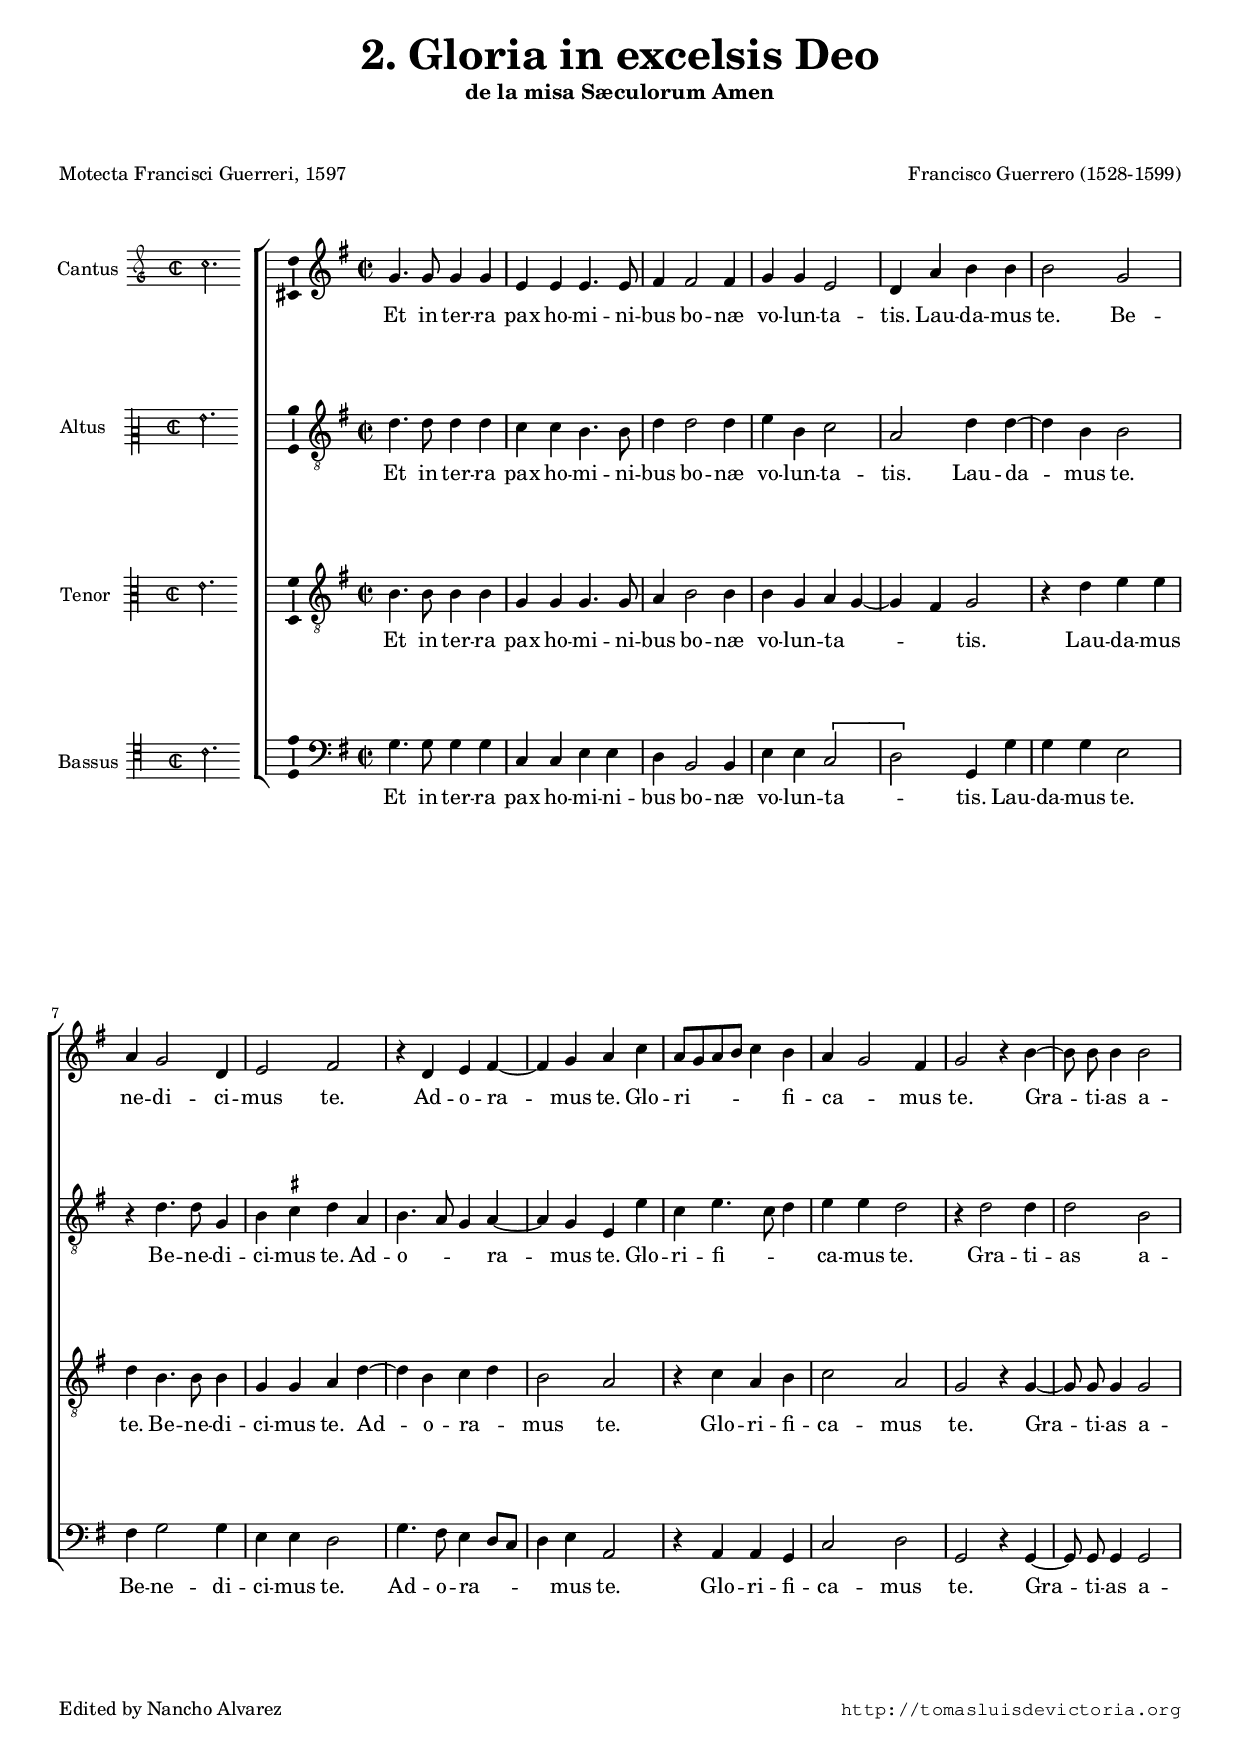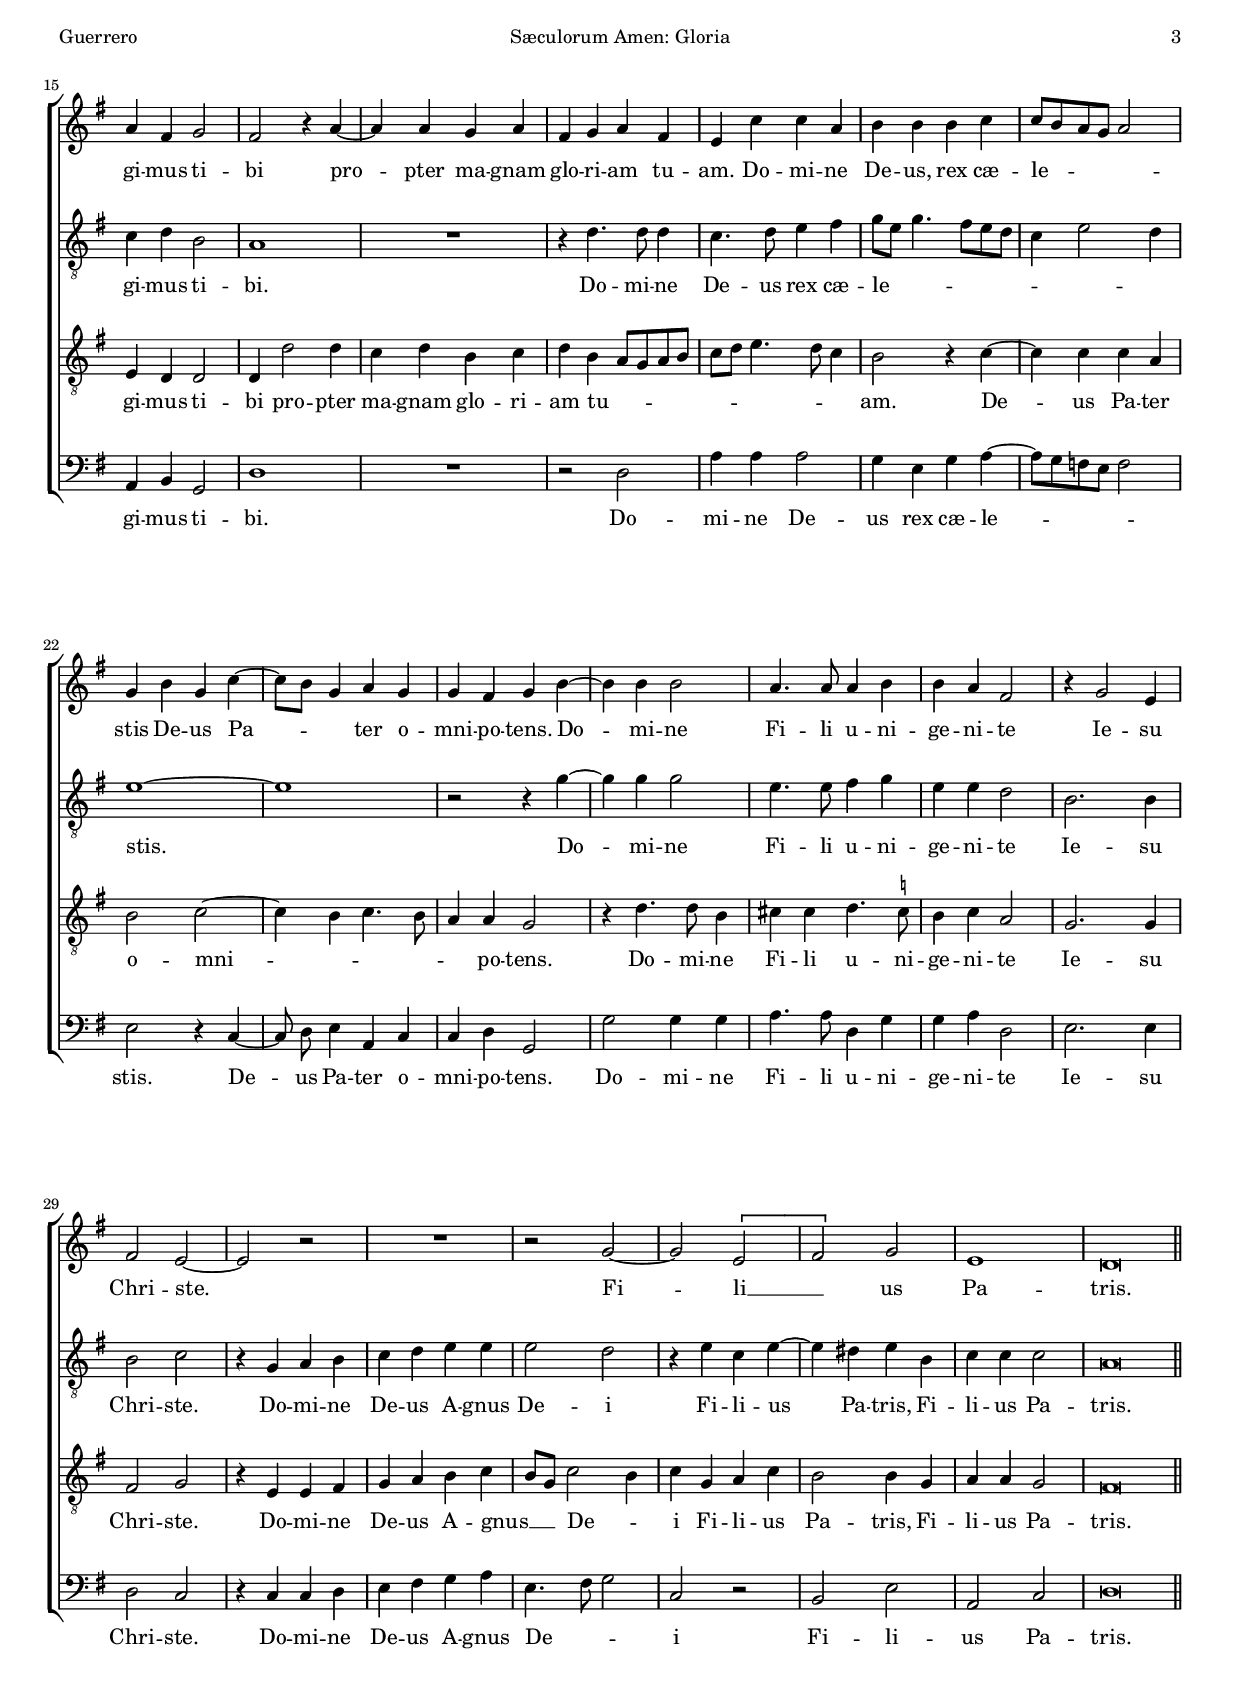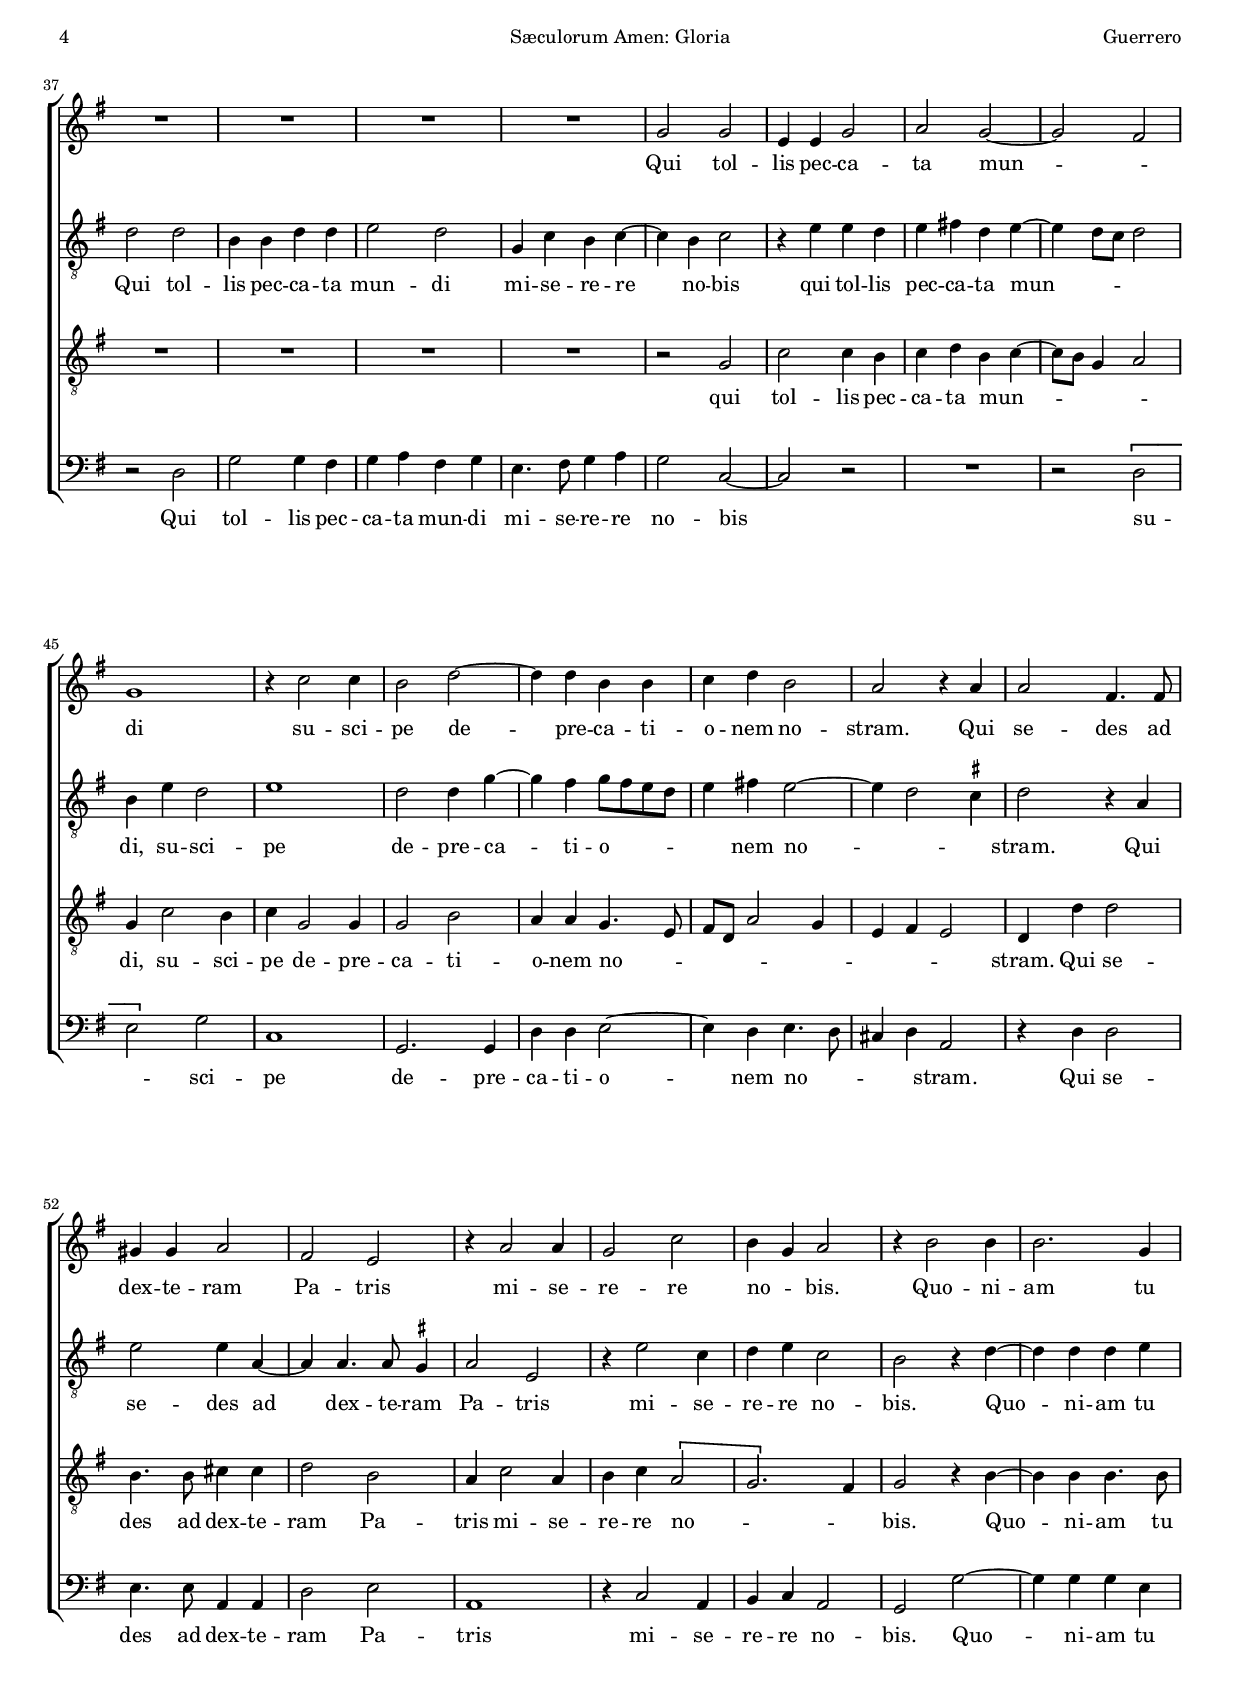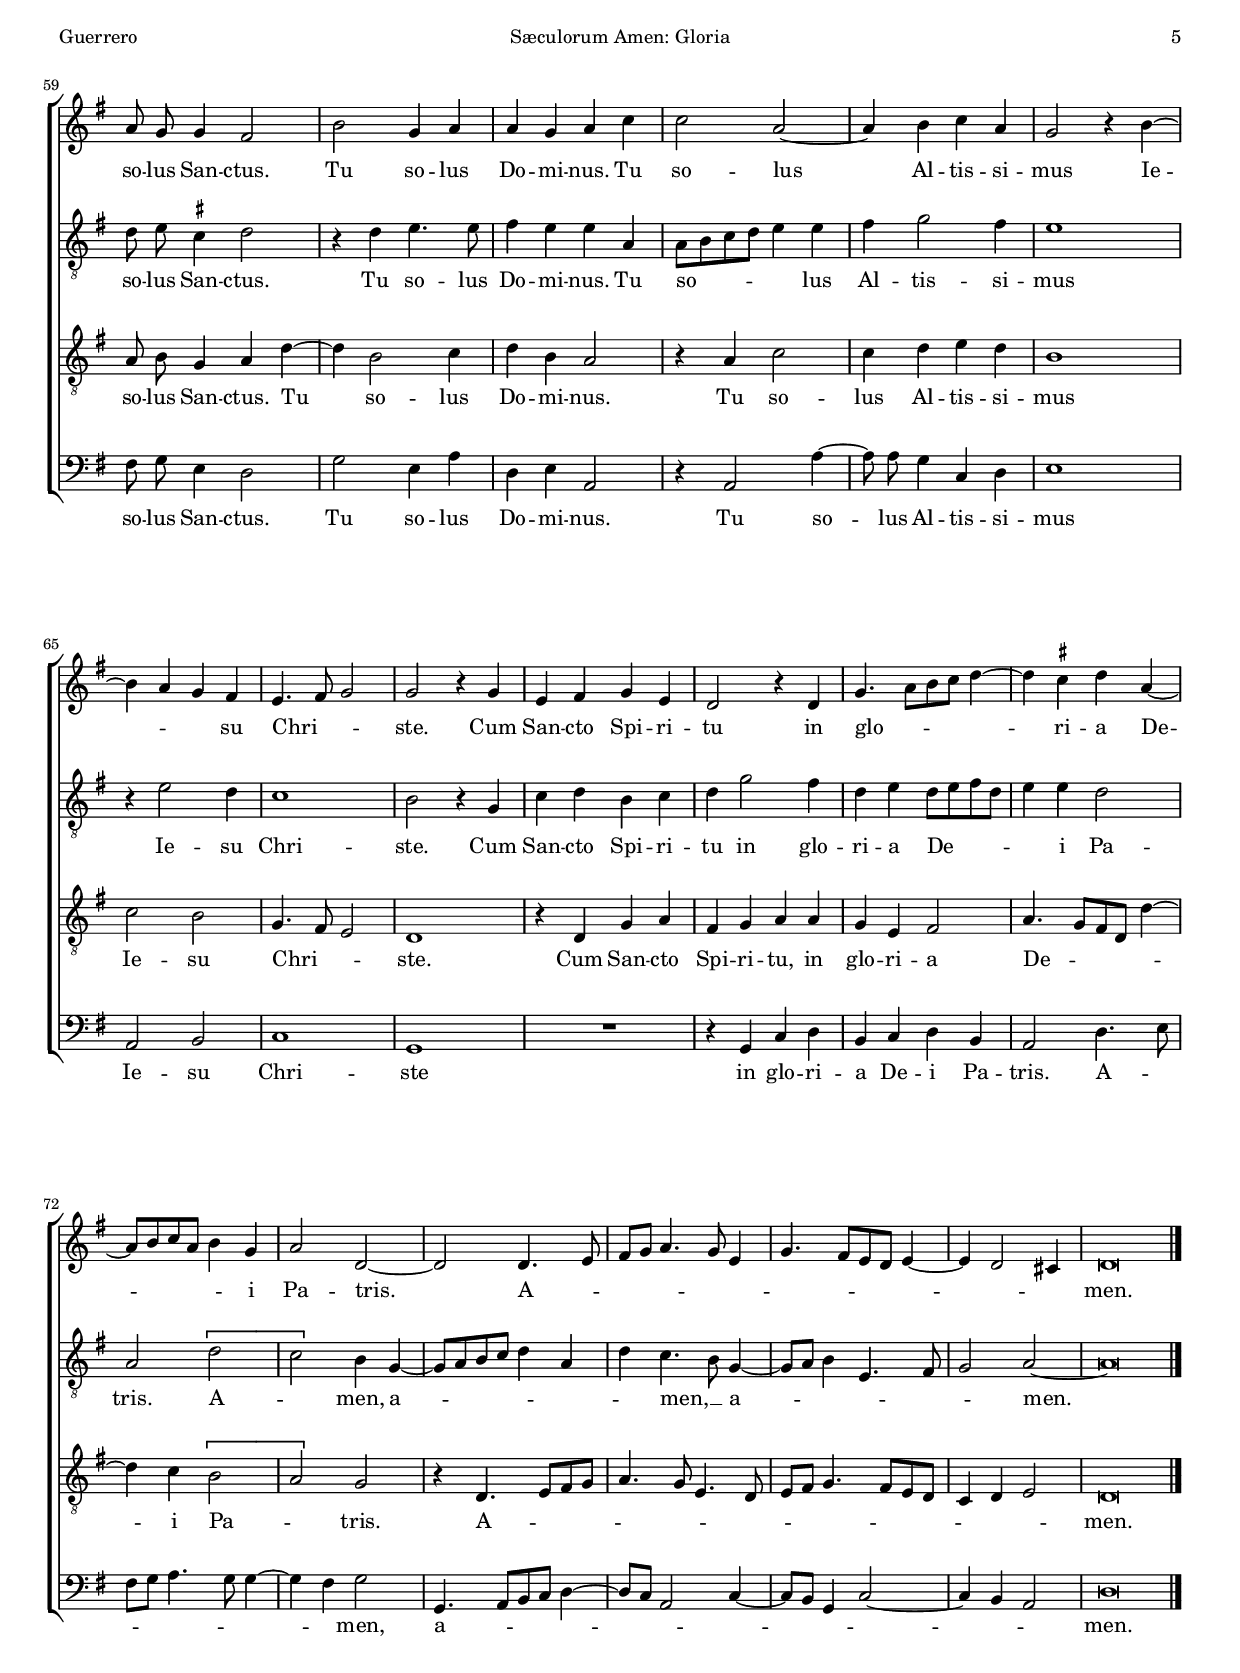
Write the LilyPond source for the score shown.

\version "2.18.0"

#(set-default-paper-size "a4")
#(set-global-staff-size 16.4)
#(ly:set-option 'point-and-click #f)
%mobile -s15.0 -i3.0

italicas=\override LyricText.font-shape = #'italic
rectas=\override LyricText.font-shape = #'upright
ss=\once \set suggestAccidentals = ##t
incipitwidth = 20
mt=#(define-music-function (parser location offset) (number?) ; move lyric text
      #{ \once \override LyricText.X-offset = -$offset #})

htitle="Sæculorum Amen: Gloria"
hcomposer="Guerrero"

\header {
	title=\markup{\fontsize #3 "2. Gloria in excelsis Deo"}
	subtitle="de la misa Sæculorum Amen"
	subsubtitle=\markup{\null \vspace #2 }
	composer="Francisco Guerrero (1528-1599)"
        pdfauthor=\composer
	%opus="(-)"
	poet="Motecta Francisci Guerreri, 1597"
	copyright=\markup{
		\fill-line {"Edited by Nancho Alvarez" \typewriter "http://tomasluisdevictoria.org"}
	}
%	tagline=""
}

global={\key c \major \time 2/2 \skip 1*36 \bar "||" \pageBreak
				\skip 1*42 \bar "|." }


cantus=\relative c''{
	c4. c8 c4 c
	a a a4. a8
	b4 b2 b4
	c c a2
	g4 d' e e
	e2 c
	d4 c2 g4
	a2 b
	r4 g a b ~
	b c d f
	d8 c d e f4 e
	d4 c2 b4
	c2 r4 e ~
	e8 \noBeam e e4 e2
	d4 b c2
	b r4 d ~
	d4 d c d
	b c d b
	a f' f d
	e e e f 
	f8 e d c d2
	c4 e c f ~
	f8 e c4 d c
	c b c e ~
	e4 e e2
	d4. d8 d4 e
	e d b2
	r4 c2 a4
	b2 a ~
	a r
	R1
	r2 c ~
	c \[a
	b\] c
	a1
	g\breve*1/2
	R1*4
	c2 c
	a4 a c2
	d c ~
	c b
	c1
	r4 f2 f4
	e2 g2 ~
	g4 g e e
	f4 g e2
	d2 r4 d
	d2 b4. b8
	cis4 cis d2
	b2 a
	r4 d2 d4
	c2 f
	e4 c d2
	r4 e2 e4
	e2. c4
	d8 \noBeam c c4 b2
	e2 c4 d
	d c d f
	f2 d ~
	d4 e f d
	c2 r4 e ~
	e d c b
	a4. b8 c2
	c r4 c
	a b c a
	g2 r4 g
	c4. d8[ e f] g4 ~
	g \ss fis g d ~
	d8 e f d e4 c
	d2 g, ~
	g g4. a8
	b c d4. c8 a4
	c4. b8[ a g] a4 ~
	a g2 fis4 
	g\breve*1/2
}

altus=\relative c''{
	g4. g8 g4 g 
	f f e4. e8 g4 g2 g4
	a e f2
	d2 g4 g ~
	g e e2
	r4 g4. g8 c,4
	e \ss fis g d
	e4. d8 c4 d ~
	d c a a'
	f a4. f8 g4
	a a g2
	r4 g2 g4
	g2 e
	f4 g e2
	d1
	R1
	r4 g4. g8 g4
	f4. g8 a4 b
	c8 a c4. b8 a g
	f4 a2 g4
	a1 ~
	a r2 r4 c ~
	c c c2
	a4. a8 b4 c
	a a g2 e2. e4
	e2 f
	r4 c d e
	f g a a
	a2 g
	r4 a f a ~
	a gis a e
	f f f2 
	d\breve*1/2
	g2 g 
	e4 e g g
	a2 g
	c,4 f e f ~
	f e f2
	r4 a a g 
	a b! g a ~
	a g8 f g2
	e4 a g2
	a1
	g2 g4 c ~
	c b c8 b a g
	a4 b! a2 ~
	a4 g2 \ss fis4
	g2 r4 d
	a'2 a4 d, ~
	d d4. d8 \ss cis4
	d2 a
	r4 a'2 f4
	g a f2
	e2 r4 g ~
	g g g a 
	g8 \noBeam a \ss fis4 g2
	r4 g a4. a8
	b4 a a d,
	d8 e f g a4 a
	b c2 b4 
	a1
	r4 a2 g4
	f1
	e2 r4 c 
	f g e f
	g4 c2 b4
	g a g8 a b g
	a4 a g2
	d \[g
	f\] e4 c ~
	c8 d e f g4 d
	g f4. e8 c4 ~
	c8 d e4 a,4. b8
	c2 d ~
	d\breve*1/2
}

tenor=\relative c'{
	e4. e8 e4 e
	c c c4. c8
	d4 e2 e4
	e c d c ~
	c b c2
	r4 g' a a
	g e4. e8 e4 
	c c d g ~
	g e f g
	e2 d
	r4 f d e
	f2 d
	c r4 c ~
	c8 \noBeam c c4 c2
	a4 g g2
	g4 g'2 g4
	f g e f
	g e d8 c d e
	f g a4. g8 f4
	e2 r4 f ~
	f f f d
	e2 f ~
	f4 e f4. e8 
	d4 d c2
	r4 g'4. g8 e4
	fis fis g4. \ss f8
	e4 f d2
	c2. c4
	b2 c
	r4 a a b
	c d e f
	e8 c f2 e4
	f4 c d f
	e2 e4 c 
	d d c2
	b\breve*1/2
	R1*4
	r2 c
	f2 f4 e
	f g e f ~
	f8 e c4 d2
	c4 f2 e4
	f c2 c4
	c2 e
	d4 d c4. a8
	b8 g d'2 c4
	a b a2
	g4 g' g2
	e4. e8 fis4 fis
	g2 e
	d4 f2 d4
	e f \[d2
	c2.\] b4
	c2 r4 e ~
	e e e4. e8
	d \noBeam e c4 d g ~
	g e2 f4
	g e d2
	r4 d f2
	f4 g a g
	e1
	f2 e
	c4. b8 a2
	g1
	r4 g c d
	b c d d
	c a b2
	d4. c8[ b g] g'4 ~
	g f \[e2
	d\] c
	r4 g4. a8 b c
	d4. c8 a4. g8
	a b c4. b8 a g
	f4 g a2
	g\breve*1/2
}

bassus=\relative c'{
	c4. c8 c4 c
	f, f a a
	g4 e2 e4
	a a \[f2
	g\] c,4 c'
	c c a2
	b4 c2 c4
	a a g2
	c4. b8 a4 g8 f
	g4 a d,2
	r4 d d c
	f2 g
	c,2 r4 c ~
	c8 \noBeam c c4 c2
	d4 e c2
	g'1
	R1
	r2 g
	d'4 d d2
	c4 a c d ~
	d8 c bes a bes2
	a r4 f ~
	f8 \noBeam g a4 d, f
	f g c,2
	c'2 c4 c
	d4. d8 g,4 c
	c d g,2
	a2. a4
	g2 f
	r4 f f g
	a b c d
	a4. b8 c2
	f,2 r
	e a
	d, f 
	g\breve*1/2
	r2 g
	c c4 b
	c d b c
	a4. b8 c4 d
	c2 f, ~
	f r
	R1
	r2 \[g2
	a\] c
	f,1
	c2. c4
	g' g a2 ~
	a4 g a4. g8
	fis4 g d2
	r4 g g2
	a4. a8 d,4 d
	g2 a
	d,1
	r4 f2 d4
	e f d2
	c2 c' ~
	c4 c c a
	b8 \noBeam c a4 g2
	c2 a4 d
	g, a d,2
	r4 d2 d'4 ~
	d8 \noBeam d8 c4 f, g
	a1
	d,2 e
	f1
	c
	R1
	r4 c f g
	e f g e
	d2 g4. a8
	b c d4. c8 c4 ~
	c b c2
	c,4. d8[ e f] g4 ~
	g8 f d2 f4 ~
	f8 e c4 f2 ~
	f4 e d2
	g\breve*1/2
}

textocantus=\lyricmode{
Et in ter -- ra pax ho -- mi -- ni -- bus bo -- næ vo -- lun -- ta -- tis.
Lau -- da -- mus te.
Be -- ne -- di -- ci -- mus te.
Ad -- o -- ra -- mus te.
Glo -- ri -- _ _ _ _ fi -- ca -- _ mus te.
Gra -- ti -- as a -- gi -- mus ti -- bi
pro -- pter ma -- gnam glo -- ri -- am tu -- am.
Do -- mi -- ne De -- us,
rex cæ -- le -- _ _ _ _ stis De -- us Pa -- _ _ ter o -- mni -- po -- tens.
Do -- mi -- ne Fi -- li u -- ni -- ge -- ni -- te
Ie -- su Chri -- ste.
Fi -- li __ _ us Pa -- tris.
Qui tol -- lis pec -- ca -- ta mun -- _ di
su -- sci -- pe de -- pre -- ca -- ti -- o -- nem no -- stram.
Qui se -- des ad dex -- te -- ram Pa -- tris
mi -- se -- re -- re no -- _ bis.
Quo -- ni -- am tu so -- lus San -- ctus.
Tu so -- lus Do -- mi -- nus.
Tu so -- lus Al -- tis -- si -- mus
Ie -- _ _ su Chri -- _ _ ste.
Cum San -- cto Spi -- ri -- tu
in glo -- _ _ _ _ ri -- a De -- _ _ _ _ i Pa -- tris.
A -- _ _ _ _ _ _ _ _ _ _ _ _ _ men.
}

textoaltus=\lyricmode{
Et in ter -- ra pax ho -- mi -- ni -- bus bo -- næ vo -- lun -- ta -- tis.
Lau -- da -- mus te.
Be -- ne -- di -- ci -- mus te.
Ad -- o -- _ _ ra -- mus te.
Glo -- ri -- fi -- _ _ ca -- mus te.
Gra -- ti -- as a -- gi -- mus ti -- bi.
Do -- \mt #1.5 mi -- \mt #.4 ne De -- us rex cæ -- le -- _ _ _ _ _ _ _ _ stis.
Do -- mi -- ne Fi -- li u -- ni -- ge -- ni -- te Ie -- su Chri -- ste.
Do -- mi -- ne De -- us A -- gnus De -- i 
Fi -- li -- us Pa -- tris,
Fi -- li -- us Pa -- tris.
Qui tol -- lis pec -- ca -- ta mun -- di 
mi -- se -- re -- re no -- bis
qui tol -- lis pec -- ca -- ta mun -- _ _ _ di,
su -- sci -- pe
de -- pre -- ca -- ti -- o -- _ _ _ _ nem no -- _ _ stram.
Qui se -- des ad dex -- te -- ram Pa -- tris
mi -- se -- re -- re no -- bis.
Quo -- ni -- am tu so -- lus San -- ctus.
Tu so -- lus Do -- mi -- nus.
Tu so -- _ _ _ _ lus Al -- tis -- si -- mus
Ie -- su Chri -- ste.
Cum San -- cto Spi -- ri -- tu in glo -- ri -- a De -- _ _ _ _ i Pa -- tris.
A -- _ men,
a -- _ _ _ _ _ _ men, __ _ 
a -- _ _ _ _ _ men.
}

textotenor=\lyricmode{
Et in ter -- ra pax ho -- mi -- ni -- bus bo -- næ vo -- lun -- ta -- _ _ tis.
Lau -- da -- mus te.
Be -- ne -- di -- ci -- mus te.
Ad -- o -- ra -- _ mus te.
Glo -- ri -- fi -- ca -- mus te.
Gra -- ti -- as a -- gi -- mus ti -- bi
pro -- pter ma -- gnam glo -- ri -- am tu -- _ _ _ _ _ _ _ _ _ am.
De -- us Pa -- ter o -- mni -- _ _ _ _ po -- tens.
Do -- mi -- ne Fi -- li u -- ni -- ge -- ni -- te Ie -- su Chri -- ste.
Do -- mi -- ne De -- us A -- gnus __ _ _ De -- _ i
Fi -- li -- us Pa -- tris,
Fi -- li -- us Pa -- tris.
qui tol -- lis pec -- ca -- ta mun -- _ _ _ _ di,
su -- sci -- pe de -- pre -- ca -- ti -- o -- nem no -- _ _ _ _ _ _ _ _ stram.
Qui se -- des ad dex -- te -- ram Pa -- tris
mi -- se -- re -- re no -- _ _ bis.
Quo -- ni -- am tu so -- lus San -- ctus.
Tu so -- lus Do -- mi -- nus.
Tu so -- lus Al -- tis -- si -- mus
Ie -- su Chri -- _ _ ste.
Cum San -- cto Spi -- ri -- tu,
in glo -- ri -- a De -- _ _ _ _ i Pa -- _ tris.
A -- _ _ _ _ _ _ _ _ _ _ _ _ _ _ _ _ men.
}

textobassus=\lyricmode{
Et in ter -- ra pax ho -- mi -- ni -- bus bo -- næ vo -- lun -- ta -- _ tis.
Lau -- da -- mus te.
Be -- ne -- di -- ci -- mus te.
Ad -- o -- ra -- _ _ _ mus te.
Glo -- ri -- fi -- ca -- mus te.
Gra -- ti -- as a -- gi -- mus ti -- bi.
Do -- mi -- ne De -- us rex cæ -- le -- _ _ _ _ stis.
De -- us Pa -- ter o -- mni -- po -- tens.
Do -- mi -- ne Fi -- li u -- ni -- ge -- ni -- te
Ie -- su Chri -- ste.
Do -- mi -- ne De -- us A -- gnus De -- _ _ i
Fi -- li -- us Pa -- tris.
Qui tol -- lis pec -- ca -- ta mun -- di mi -- se -- re -- re no -- bis
su -- _ sci -- pe de -- pre -- ca -- ti -- o -- nem no -- _ _ _ stram.
Qui se -- des ad dex -- te -- ram Pa -- tris
mi -- se -- re -- re no -- bis.
Quo -- ni -- am tu so -- lus San -- ctus.
Tu so -- lus Do -- mi -- nus.
Tu so -- lus Al -- tis -- si -- mus
Ie -- su Chri -- ste
in glo -- ri -- a De -- i Pa -- tris.
A -- _ _ _ _ _ _ _ men,
a -- _ _ _ _ _ _ _ _ _ _ _ _ men.
}

incipitcantus=\markup{
	\score{
		{ 
		\set Staff.instrumentName="Cantus "
		\override NoteHead.style = #'neomensural
		\override Rest.style = #'neomensural
		\override Staff.TimeSignature.style = #'neomensural
		\cadenzaOn 
		\clef "petrucci-g"
		\key c \major
		\time 2/2
		c''2.
		} 
	\layout {
		\context {\Voice
			\remove Ligature_bracket_engraver
			\consists Mensural_ligature_engraver
		}
		line-width=\incipitwidth
		indent = 0
	}
	}
}


incipitaltus=\markup{
	\score{
		{ 
		\set Staff.instrumentName="Altus   "
		\override NoteHead.style = #'neomensural
		\override Rest.style = #'neomensural
		\override Staff.TimeSignature.style = #'neomensural
		\cadenzaOn 
		\clef "petrucci-c2"
		\key c \major
		\time 2/2
		g'2.
		} 
	\layout {
		\context {\Voice
			\remove Ligature_bracket_engraver
			\consists Mensural_ligature_engraver
		}
		line-width=\incipitwidth
		indent = 0
	}
	}
}

incipittenor=\markup{
	\score{
		{ 
		\set Staff.instrumentName="Tenor  "
		\override NoteHead.style = #'neomensural 
		\override Rest.style = #'neomensural
		\override Staff.TimeSignature.style = #'neomensural
		\cadenzaOn 
		\clef "petrucci-c3"
		\key c \major
		\time 2/2
		e'2.
		} 
	\layout {
		\context {\Voice
			\remove Ligature_bracket_engraver
			\consists Mensural_ligature_engraver
		}
		line-width=\incipitwidth
		indent=0
	}
	}
}

incipitbassus=\markup{
	\score{
		{ 
		\set Staff.instrumentName="Bassus "
		\override NoteHead.style = #'neomensural 
		\override Rest.style = #'neomensural
		\override Staff.TimeSignature.style = #'neomensural
		\cadenzaOn 
		\clef "petrucci-c4"
		\key c \major
		\time 2/2
		c'2.
		} 
	\layout {
		\context {\Voice
			\remove Ligature_bracket_engraver
			\consists Mensural_ligature_engraver
		}
		line-width=\incipitwidth
		indent=0
	}
	}
}



\score {\transpose c' g{
\new ChoirStaff<<

	\new Staff <<\global
	\new Voice="v1" {
		\set Staff.instrumentName=\incipitcantus
		\clef "treble"
		\cantus }
	\new Lyrics \lyricsto "v1" {\textocantus }
	>>

	\new Staff <<\global
	\new Voice="v2" {
		\set Staff.instrumentName=\incipitaltus
		\clef "G_8"
		\altus }
	\new Lyrics \lyricsto "v2" {\textoaltus }
	>>
	
	\new Staff <<\global
	\new Voice="v3" {
		\set Staff.instrumentName=\incipittenor
		\clef "G_8"
		\tenor }
	\new Lyrics \lyricsto "v3" {\textotenor }
	>>

	\new Staff <<\global
	\new Voice="v4" {
		\set Staff.instrumentName=\incipitbassus
		\clef "bass"
		\bassus }
	\new Lyrics \lyricsto "v4" {\textobassus }
	>>
	
>>

	}%transpose

\layout{ 
	\context {\Lyrics 
		\override VerticalAxisGroup.staff-affinity = #UP
		\override VerticalAxisGroup.nonstaff-relatedstaff-spacing =
			#'((basic-distance . 0) (minimum-distance . 0) (padding . 1))
		\override LyricText.font-size = #1.2
		\override LyricHyphen.minimum-distance = #0.5
	}
	\context {\Score 
		tempoHideNote = ##t
		\override BarNumber.padding = #2 
	}
	\context {\Voice 
		%melismaBusyProperties = #'()
		%autoBeaming = ##f
	}
	\context {\Staff 
                %\RemoveEmptyStaves
                %\override VerticalAxisGroup.remove-first = ##t
		\override VerticalAxisGroup.staff-staff-spacing =
			#'((basic-distance . 11) (minimum-distance . 0) (padding . 1))
		\consists Ambitus_engraver 
		\override LigatureBracket.padding = #1
	}
}

%\midi { \mtempo }

}


\paper{
	evenHeaderMarkup=\markup  \fill-line { \fromproperty #'page:page-number-string \htitle \hcomposer }
	oddHeaderMarkup= \markup  \fill-line { \on-the-fly #not-first-page \hcomposer \on-the-fly #not-first-page \htitle \on-the-fly #not-first-page \fromproperty #'page:page-number-string }
	%system-count=20
	%page-count = 8
	ragged-last-bottom = ##f
	indent=3.5\cm
	system-system-spacing =
	#'((basic-distance . 20) (minimum-distance . 0) (padding . 5))
	top-system-spacing = % header
	#'((basic-distance . 9) (minimum-distance . 0) (padding . 0))
	last-bottom-spacing = % footer
	#'((basic-distance . 12) (minimum-distance . 0) (padding . 0))
	markup-system-spacing.padding = #1.5

first-page-number=2
oddHeaderMarkup=\markup \fill-line {\hcomposer \htitle \fromproperty #'page:page-number-string }
evenHeaderMarkup=\markup \fill-line {\on-the-fly #not-first-page \fromproperty #'page:page-number-string \on-the-fly #not-first-page \htitle \on-the-fly #not-first-page \hcomposer }
}